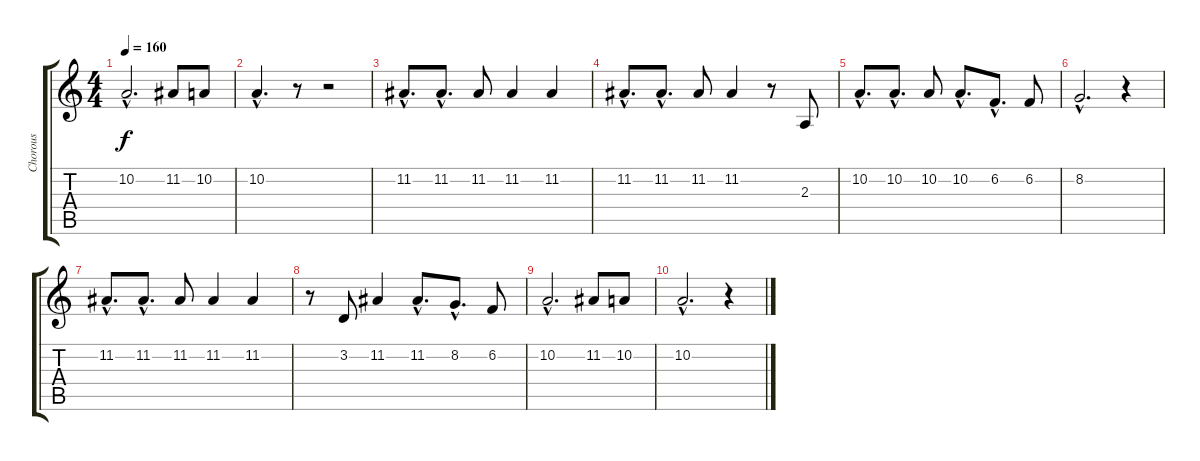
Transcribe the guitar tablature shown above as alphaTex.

\track ("Chorous" "Chorous") {instrument lead6voice}
\staff {score tabs}
\tuning (E4 B3 G3 D3 A2 E2) {hide}
\ts (4 4)
\tempo 160
\clef g2
\ks c
10.2{hac}.2{d dy f} 11.2.8 10.2.8 |
10.2{hac}.4{d} r.8 r.2 |
11.2{hac}.8{d} 11.2{hac}.8{d} 11.2.8 11.2.4 11.2.4 |
11.2{hac}.8{d} 11.2{hac}.8{d} 11.2.8 11.2.4 r.8 2.3.8 |
10.2{hac}.8{d} 10.2{hac}.8{d} 10.2.8 10.2{hac}.8{d} 6.2{hac}.8{d} 6.2.8 |
8.2{hac}.2{d} r.4 |
11.2{hac}.8{d} 11.2{hac}.8{d} 11.2.8 11.2.4 11.2.4 |
r.8 3.2.8 11.2.4 11.2{hac}.8{d} 8.2{hac}.8{d} 6.2.8 |
10.2{hac}.2{d} 11.2.8 10.2.8 |
10.2{hac}.2{d} r.4
